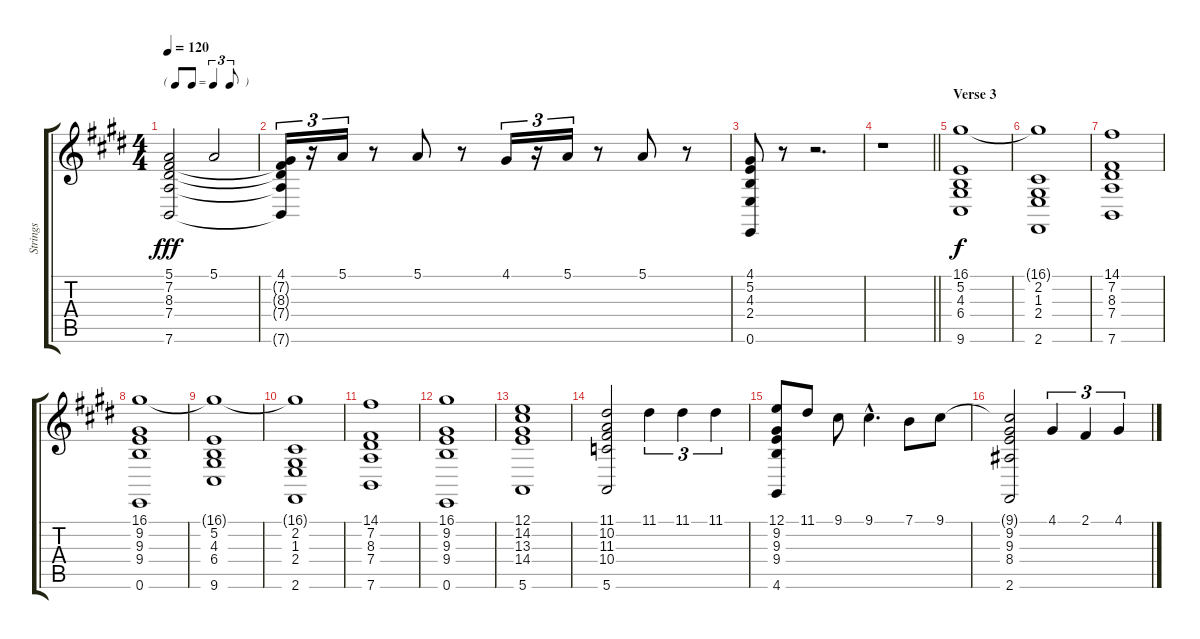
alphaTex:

\track ("Strings" "Strings") {instrument stringensemble1}
\staff {score tabs}
\tuning (E4 B3 G3 D3 A2 E2) {hide}
\ts (4 4)
\tf triplet8th
\tempo 120
\clef g2
\ks e
(5.1 7.2 8.3 7.4 7.6).2{dy fff} 5.1.2 |
(4.1 7.2{t} 8.3{t} 7.4{t} 7.6{t}).16{tu (3 2)} r.16{tu (3 2)} 5.1.16{tu (3 2)} r.8 5.1.8 r.8 4.1.16{tu (3 2)} r.16{tu (3 2)} 5.1.16{tu (3 2)} r.8 5.1.8 r.8 |
(4.1 5.2 4.3 2.4 0.6).8 r.8 r.2{d} |
\barLineRight lightlight
r.1 |
\section ("" "Verse 3")
(16.1 5.2 4.3 6.4 9.6).1{dy f} |
(16.1{t} 2.2 1.3 2.4 2.6).1 |
(14.1 7.2 8.3 7.4 7.6).1 |
(16.1 9.2 9.3 9.4 0.6).1 |
(16.1{t} 5.2 4.3 6.4 9.6).1 |
(16.1{t} 2.2 1.3 2.4 2.6).1 |
(14.1 7.2 8.3 7.4 7.6).1 |
(16.1 9.2 9.3 9.4 0.6).1 |
(12.1 14.2 13.3 14.4 5.6).1 |
(11.1 10.2 11.3 10.4 5.6).2 11.1.4{tu (3 2)} 11.1.4{tu (3 2)} 11.1.4{tu (3 2)} |
(12.1 9.2 9.3 9.4 4.6).8 11.1.8 9.1.8 9.1{hac}.4{d} 7.1.8 9.1.8 |
(9.1{t} 9.2 9.3 8.4 2.6).2 4.1.4{tu (3 2)} 2.1.4{tu (3 2)} 4.1.4{tu (3 2)}
